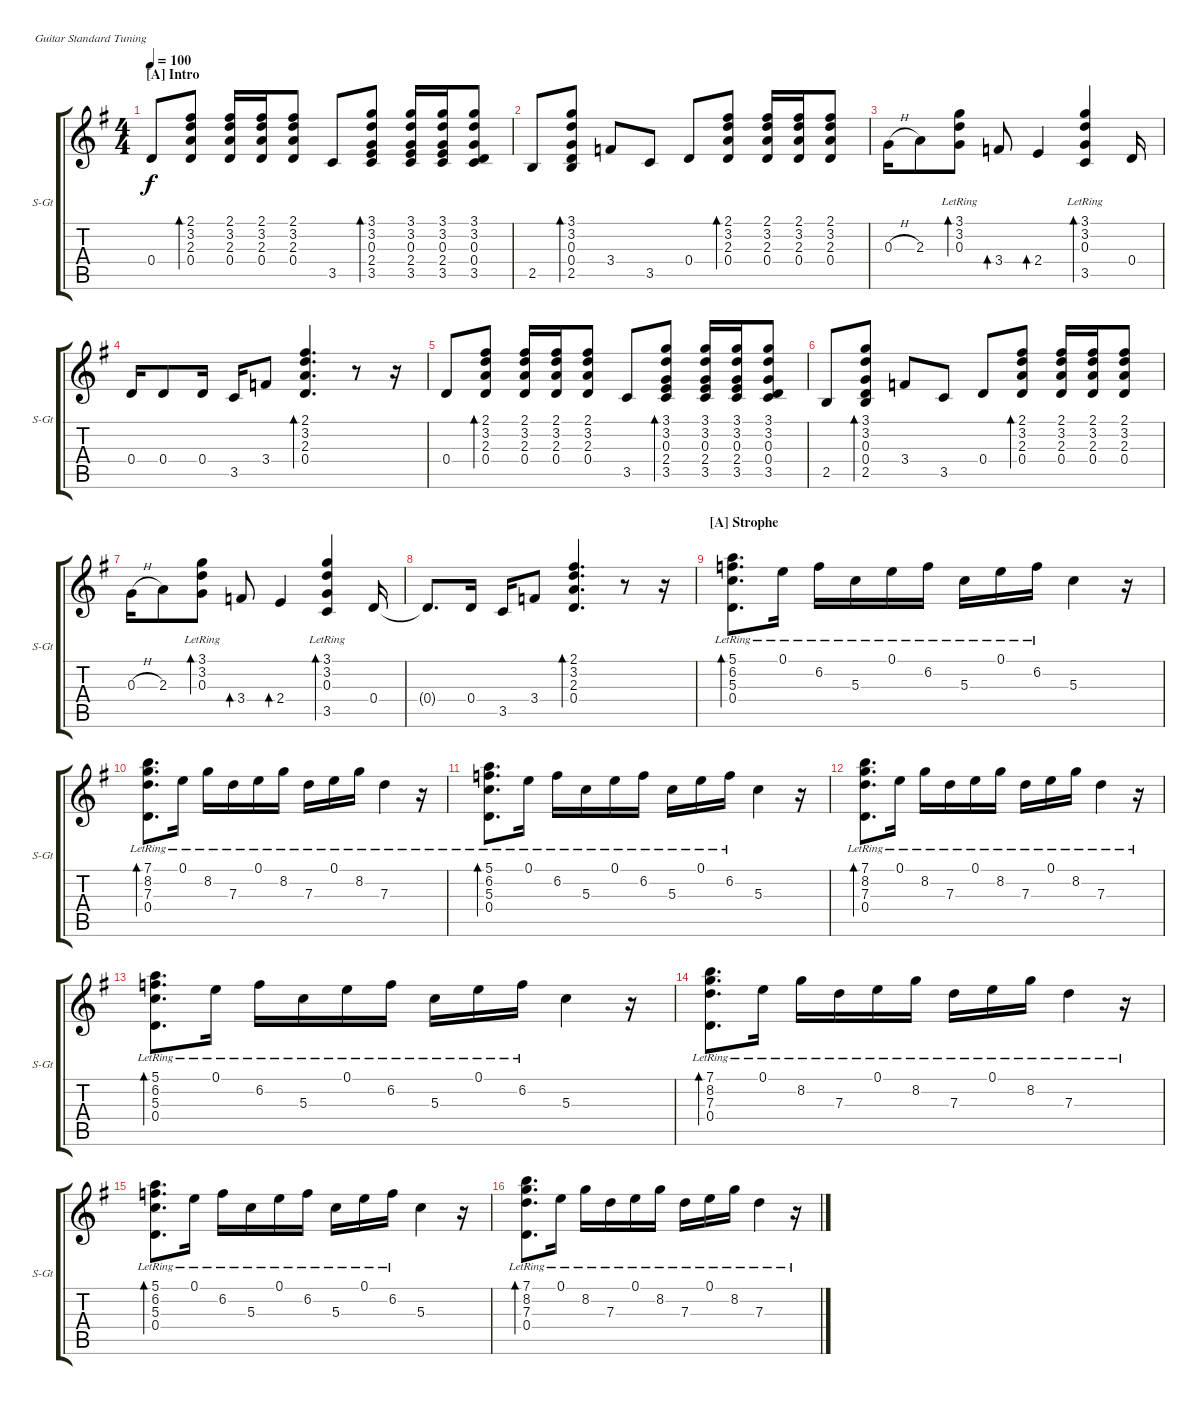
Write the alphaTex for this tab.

\defaultSystemsLayout 4
\bracketExtendMode groupsimilarinstruments
\singleTrackTrackNamePolicy allsystems
\multiTrackTrackNamePolicy allsystems
\firstSystemTrackNameOrientation horizontal
\otherSystemsTrackNameOrientation horizontal
\track ("Steel Guitar" "S-Gt") {instrument acousticguitarsteel}
\staff {score tabs}
\tuning (E4 B3 G3 D3 A2 E2)
\ts (4 4)
\section ("A" "Intro")
\tempo 100
\clef g2
\scale
0.487395
\ks g
0.4.8{dy f instrument acousticguitarsteel} (0.4 2.3 3.2 2.1).8{bd 30} (0.4 2.3 3.2 2.1).16{beam merge} (0.4 2.3 3.2 2.1).16{beam merge} (0.4 2.3 3.2 2.1).8 3.5.8 (3.5 2.4 0.3 3.2 3.1).8{bd 30 beam split} (3.5 2.4 0.3 3.2 3.1).16{beam merge} (3.5 2.4 0.3 3.2 3.1).16 (3.5 0.4 0.3 3.2 3.1).8 |
\scale
0.256303 2.5.8 (2.5 0.4 0.3 3.2 3.1).8{bd 30} 3.4.8 3.5.8 0.4.8 (0.4 2.3 3.2 2.1).8{bd 30} (0.4 2.3 3.2 2.1).16{beam merge} (0.4 2.3 3.2 2.1).16{beam merge} (0.4 2.3 3.2 2.1).8 |
\scale
0.256303 0.3{h}.16 2.3.8 (0.3{lr} 3.2{lr} 3.1{lr}).8{bd 30} 3.4.8{bd 118} 2.4.4{bd 120} (3.2{lr} 0.3{lr} 3.5{lr} 3.1{lr}).4{bd 30} 0.4.16 |
\scale
0.333333 0.4.16 0.4.8 0.4.16 3.5.16 3.4.8 (0.4 2.3 3.2 2.1).4{d bd 237} r.8 r.16 |
\scale
0.333333 0.4.8 (0.4 2.3 3.2 2.1).8{bd 32} (0.4 2.3 3.2 2.1).16{beam merge} (0.4 2.3 3.2 2.1).16{beam merge} (0.4 2.3 3.2 2.1).8 3.5.8 (3.5 2.4 0.3 3.2 3.1).8{bd 32 beam split} (3.5 2.4 0.3 3.2 3.1).16{beam merge} (3.5 2.4 0.3 3.2 3.1).16 (3.5 0.4 0.3 3.2 3.1).8 |
\scale
0.333333 2.5.8 (2.5 0.4 0.3 3.2 3.1).8{bd 116} 3.4.8 3.5.8 0.4.8 (0.4 2.3 3.2 2.1).8{bd 116} (0.4 2.3 3.2 2.1).16{beam merge} (0.4 2.3 3.2 2.1).16{beam merge} (0.4 2.3 3.2 2.1).8 |
\scale
0.333333 0.3{h}.16 2.3.8 (0.3{lr} 3.2{lr} 3.1{lr}).8{bd 30} 3.4.8{bd 118} 2.4.4{bd 120} (3.2{lr} 0.3{lr} 3.5{lr} 3.1{lr}).4{bd 30} 0.4.16 |
\scale
0.333333 0.4{t}.8{d} 0.4.16 3.5.16 3.4.8 (0.4 2.3 3.2 2.1).4{d bd 237} r.8 r.16 |
\section ("A" "Strophe")
\scale
0.333333 (0.4{lr} 5.3{lr} 6.2{lr} 5.1{lr}).8{d bd 200} 0.1{lr}.16 6.2{lr}.16 5.3{lr}.16 0.1{lr}.16 6.2{lr}.16 5.3{lr}.16 0.1{lr}.16 6.2{lr}.16 5.3.4 r.16 |
\scale
0.333333 (0.4{lr} 7.3{lr} 8.2{lr} 7.1{lr}).8{d bd 201} 0.1{lr}.16 8.2{lr}.16 7.3{lr}.16 0.1{lr}.16 8.2{lr}.16 7.3{lr}.16 0.1{lr}.16 8.2{lr}.16 7.3{lr}.4 r.16 |
\scale
0.333333 (0.4{lr} 5.3{lr} 6.2{lr} 5.1{lr}).8{d bd 201} 0.1{lr}.16 6.2{lr}.16 5.3{lr}.16 0.1{lr}.16 6.2{lr}.16 5.3{lr}.16 0.1{lr}.16 6.2{lr}.16 5.3.4 r.16 |
\scale
0.333333 (0.4{lr} 7.3{lr} 8.2{lr} 7.1{lr}).8{d bd 201} 0.1{lr}.16 8.2{lr}.16 7.3{lr}.16 0.1{lr}.16 8.2{lr}.16 7.3{lr}.16 0.1{lr}.16 8.2{lr}.16 7.3{lr}.4 r.16 |
\scale
0.333333 (0.4{lr} 5.3{lr} 6.2{lr} 5.1{lr}).8{d bd 201} 0.1{lr}.16 6.2{lr}.16 5.3{lr}.16 0.1{lr}.16 6.2{lr}.16 5.3{lr}.16 0.1{lr}.16 6.2{lr}.16 5.3.4 r.16 |
\scale
0.333333 (0.4{lr} 7.3{lr} 8.2{lr} 7.1{lr}).8{d bd 201} 0.1{lr}.16 8.2{lr}.16 7.3{lr}.16 0.1{lr}.16 8.2{lr}.16 7.3{lr}.16 0.1{lr}.16 8.2{lr}.16 7.3{lr}.4 r.16 |
\scale
0.333333 (0.4{lr} 5.3{lr} 6.2{lr} 5.1{lr}).8{d bd 201} 0.1{lr}.16 6.2{lr}.16 5.3{lr}.16 0.1{lr}.16 6.2{lr}.16 5.3{lr}.16 0.1{lr}.16 6.2{lr}.16 5.3.4 r.16 |
\scale
0.333333 (0.4{lr} 7.3{lr} 8.2{lr} 7.1{lr}).8{d bd 201} 0.1{lr}.16 8.2{lr}.16 7.3{lr}.16 0.1{lr}.16 8.2{lr}.16 7.3{lr}.16 0.1{lr}.16 8.2{lr}.16 7.3{lr}.4 r.16
